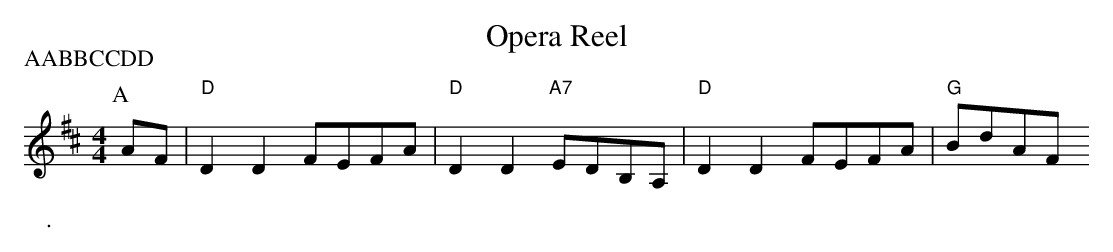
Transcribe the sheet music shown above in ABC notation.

X:1
T:Opera Reel
P:AABBCCDD
M:4/4
L:1/4
K:D
P:A
A/2F/2|"D"DD F/2E/2F/2A/2|"D"DD "A7"E/2D/2B,/2A,/2|"D"DD F/2E/2F/2A/2|\
"G"B/2d/2A/2F/2 "A7"
P:.
